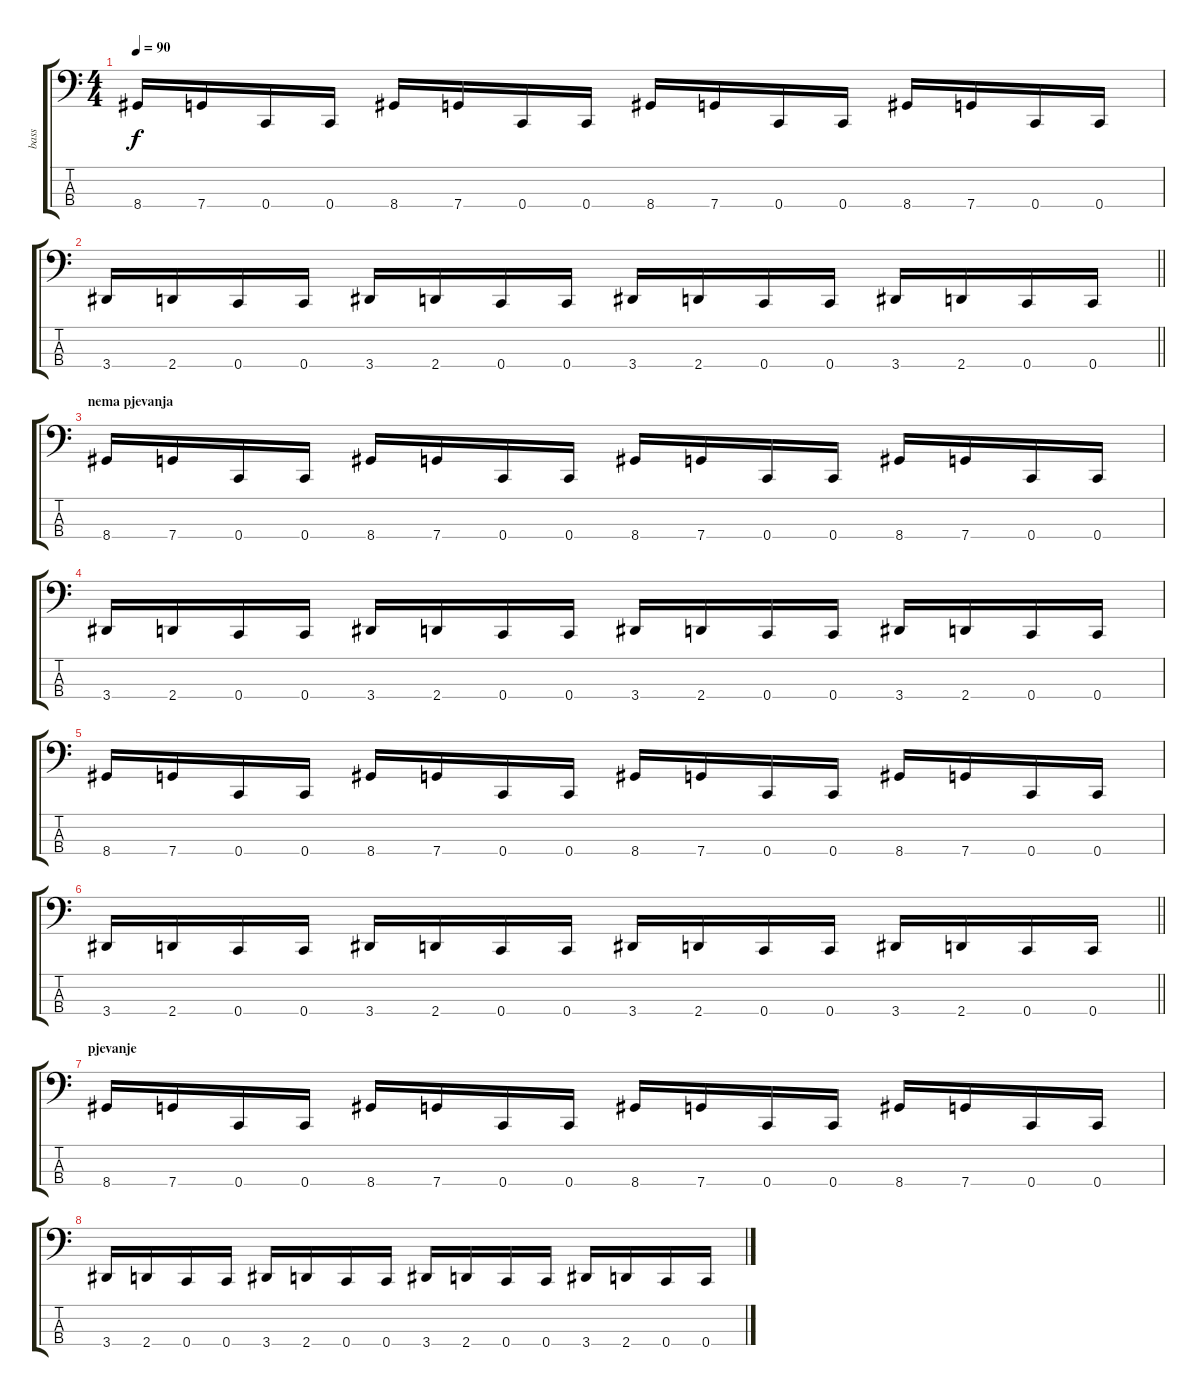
\track ("bass" "bass") {instrument electricbasspick}
\staff {score tabs}
\tuning (F2 C2 G1 C1) {hide}
\ts (4 4)
\tempo 90
\clef f4
\ks c
8.4.16{dy f} 7.4.16 0.4.16 0.4.16 8.4.16 7.4.16 0.4.16 0.4.16 8.4.16 7.4.16 0.4.16 0.4.16 8.4.16 7.4.16 0.4.16 0.4.16 |
\barLineRight lightlight
3.4.16 2.4.16 0.4.16 0.4.16 3.4.16 2.4.16 0.4.16 0.4.16 3.4.16 2.4.16 0.4.16 0.4.16 3.4.16 2.4.16 0.4.16 0.4.16 |
\section ("" "nema pjevanja")
8.4.16 7.4.16 0.4.16 0.4.16 8.4.16 7.4.16 0.4.16 0.4.16 8.4.16 7.4.16 0.4.16 0.4.16 8.4.16 7.4.16 0.4.16 0.4.16 |
3.4.16 2.4.16 0.4.16 0.4.16 3.4.16 2.4.16 0.4.16 0.4.16 3.4.16 2.4.16 0.4.16 0.4.16 3.4.16 2.4.16 0.4.16 0.4.16 |
8.4.16 7.4.16 0.4.16 0.4.16 8.4.16 7.4.16 0.4.16 0.4.16 8.4.16 7.4.16 0.4.16 0.4.16 8.4.16 7.4.16 0.4.16 0.4.16 |
\barLineRight lightlight
3.4.16 2.4.16 0.4.16 0.4.16 3.4.16 2.4.16 0.4.16 0.4.16 3.4.16 2.4.16 0.4.16 0.4.16 3.4.16 2.4.16 0.4.16 0.4.16 |
\section ("" "pjevanje")
8.4.16 7.4.16 0.4.16 0.4.16 8.4.16 7.4.16 0.4.16 0.4.16 8.4.16 7.4.16 0.4.16 0.4.16 8.4.16 7.4.16 0.4.16 0.4.16 |
3.4.16 2.4.16 0.4.16 0.4.16 3.4.16 2.4.16 0.4.16 0.4.16 3.4.16 2.4.16 0.4.16 0.4.16 3.4.16 2.4.16 0.4.16 0.4.16
